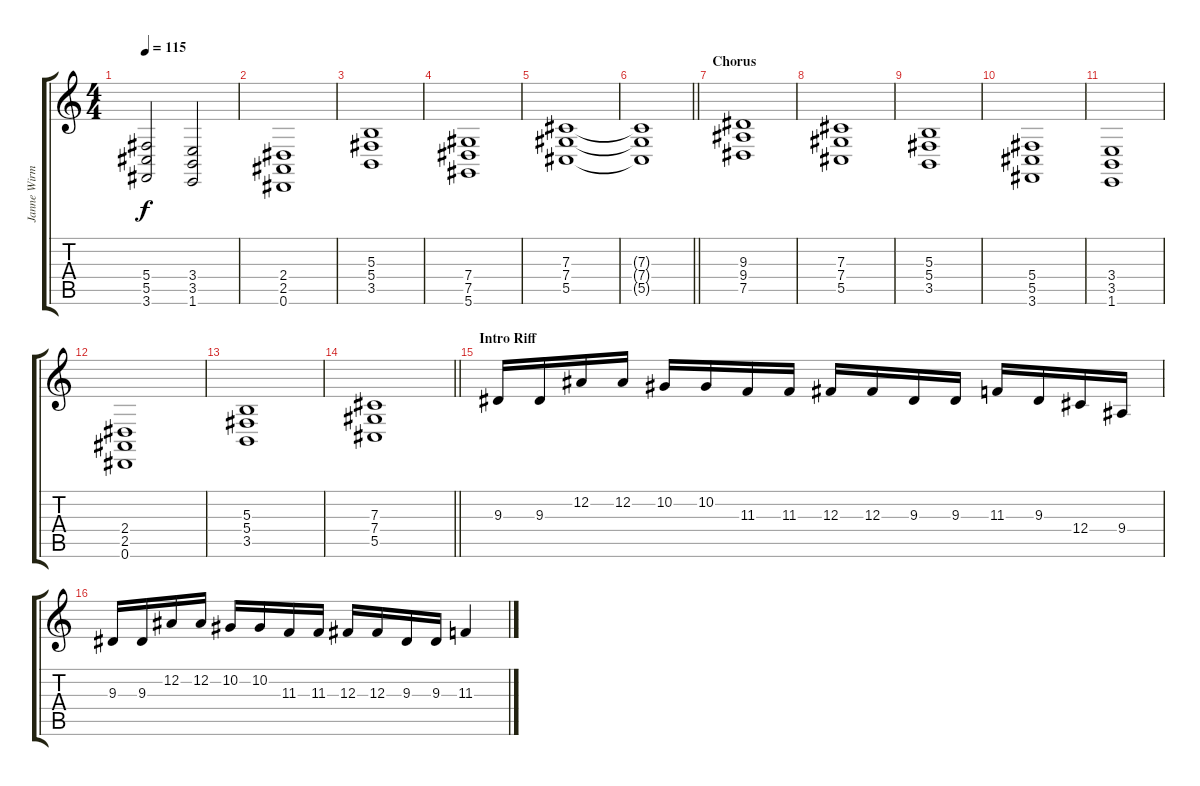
\track ("Janne Wirman (Keyboards)" "Janne Wirm") {instrument lead1square}
\staff {score tabs}
\tuning (Eb4 Bb3 Gb3 Db3 Ab2 Eb2) {hide}
\ts (4 4)
\tempo 115
\clef g2
\ks c
(5.4 5.5 3.6).2{dy f} (3.4 3.5 1.6).2 |
(2.4 2.5 0.6).1 |
(5.3 5.4 3.5).1 |
(7.4 7.5 5.6).1 |
(7.3 7.4 5.5).1 |
\barLineRight lightlight
(7.3{t} 7.4{t} 5.5{t}).1 |
\section ("" "Chorus")
(9.3 9.4 7.5).1 |
(7.3 7.4 5.5).1 |
(5.3 5.4 3.5).1 |
(5.4 5.5 3.6).1 |
(3.4 3.5 1.6).1 |
(2.4 2.5 0.6).1 |
(5.3 5.4 3.5).1 |
\barLineRight lightlight
(7.3 7.4 5.5).1 |
\section ("" "Intro Riff")
9.3.16 9.3.16 12.2.16 12.2.16 10.2.16 10.2.16 11.3.16 11.3.16 12.3.16 12.3.16 9.3.16 9.3.16 11.3.16 9.3.16 12.4.16 9.4.16 |
9.3.16 9.3.16 12.2.16 12.2.16 10.2.16 10.2.16 11.3.16 11.3.16 12.3.16 12.3.16 9.3.16 9.3.16 11.3.4
